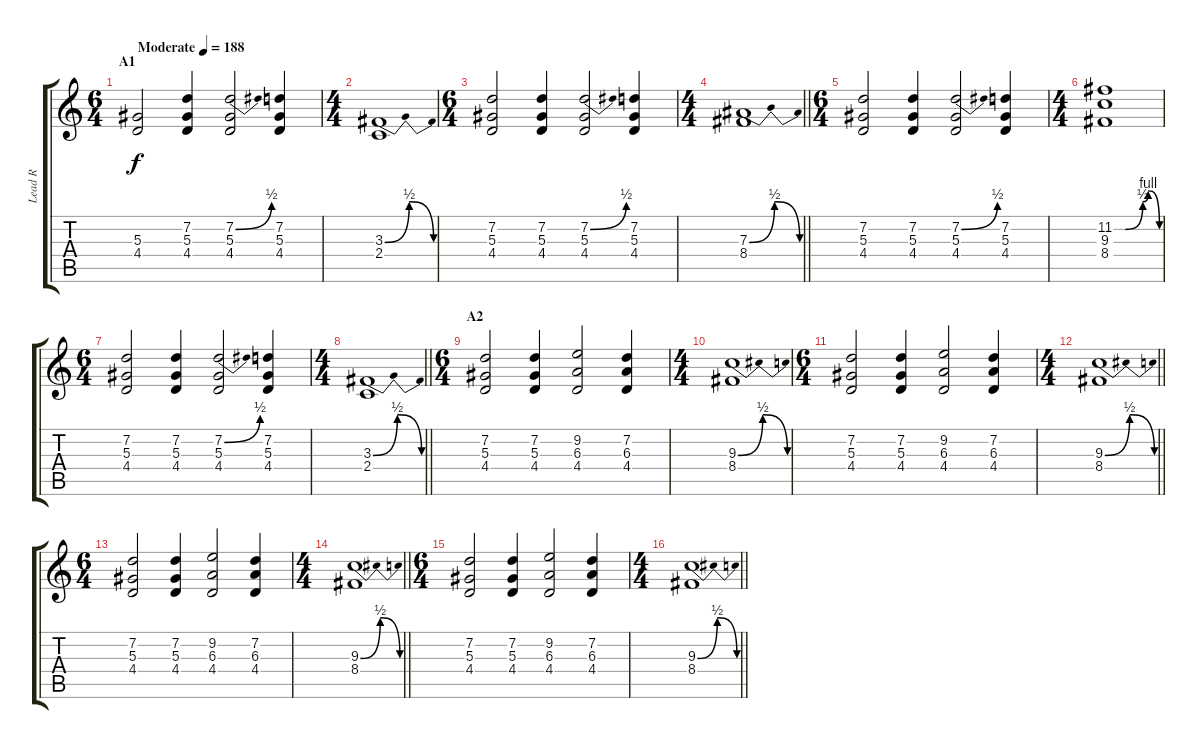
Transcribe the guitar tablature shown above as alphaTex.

\track ("Lead R" "Lead R") {instrument overdrivenguitar}
\staff {score tabs}
\tuning (C4 G3 Eb3 Bb2 F2 C2) {hide}
\ts (6 4)
\section ("" "A1")
\tempo (188 "Moderate")
\clef g2
\ks c
(5.3 4.4).2{dy f instrument overdrivenguitar} (7.2 5.3 4.4).4 (7.2{be (bend 0 0 60 2)} 5.3 4.4).2 (7.2 5.3 4.4).4 |
\ts (4 4)
(3.3{be (bendrelease 0 0 55 2 55 2 60 0)} 2.4).1 |
\ts (6 4)
(7.2 5.3 4.4).2 (7.2 5.3 4.4).4 (7.2{be (bend 0 0 60 2)} 5.3 4.4).2 (7.2 5.3 4.4).4 |
\ts (4 4)
\barLineRight lightlight
(7.3{be (bendrelease 0 0 55 2 55 2 60 0)} 8.4).1 |
\ts (6 4)
\section ("" "")
(7.2 5.3 4.4).2 (7.2 5.3 4.4).4 (7.2{be (bend 0 0 60 2)} 5.3 4.4).2 (7.2 5.3 4.4).4 |
\ts (4 4)
(11.2{be (custom 0 0 15 0 38 2 45 4 60 0)} 9.3 8.4).1 |
\ts (6 4)
(7.2 5.3 4.4).2 (7.2 5.3 4.4).4 (7.2{be (bend 0 0 60 2)} 5.3 4.4).2 (7.2 5.3 4.4).4 |
\ts (4 4)
\barLineRight lightlight
(3.3{be (bendrelease 0 0 55 2 55 2 60 0)} 2.4).1 |
\ts (6 4)
\section ("" "A2")
(7.2 5.3 4.4).2 (7.2 5.3 4.4).4 (9.2 6.3 4.4).2 (7.2 6.3 4.4).4 |
\ts (4 4)
(9.3{be (bendrelease 0 0 55 2 55 2 60 0)} 8.4).1 |
\ts (6 4)
(7.2 5.3 4.4).2 (7.2 5.3 4.4).4 (9.2 6.3 4.4).2 (7.2 6.3 4.4).4 |
\ts (4 4)
\barLineRight lightlight
(9.3{be (bendrelease 0 0 55 2 55 2 60 0)} 8.4).1 |
\ts (6 4)
\section ("" "")
(7.2 5.3 4.4).2 (7.2 5.3 4.4).4 (9.2 6.3 4.4).2 (7.2 6.3 4.4).4 |
\ts (4 4)
\barLineRight lightlight
(9.3{be (bendrelease 0 0 55 2 55 2 60 0)} 8.4).1 |
\ts (6 4)
(7.2 5.3 4.4).2 (7.2 5.3 4.4).4 (9.2 6.3 4.4).2 (7.2 6.3 4.4).4 |
\ts (4 4)
\barLineRight lightlight
(9.3{be (bendrelease 0 0 55 2 55 2 60 0)} 8.4).1
